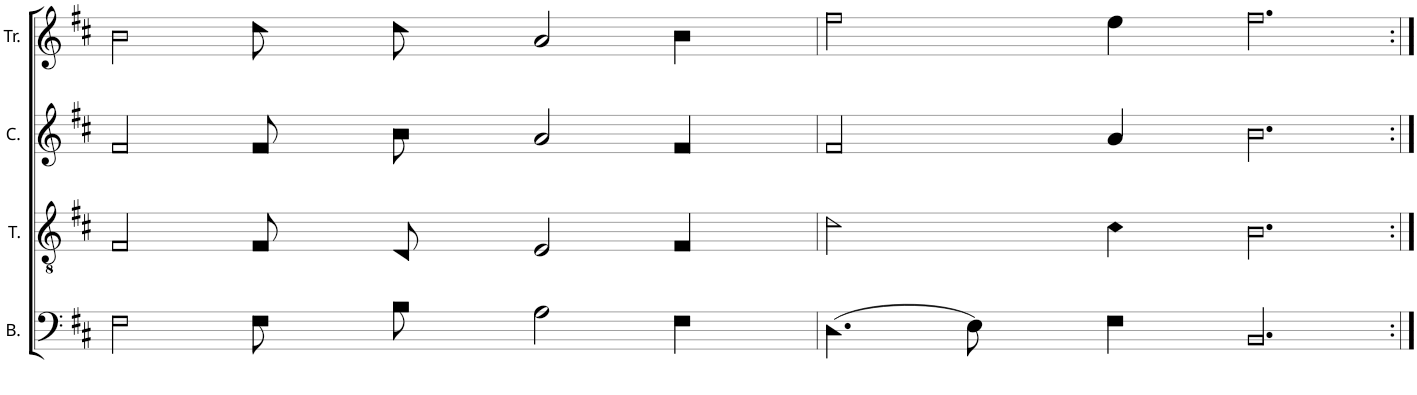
**kern	**kern	**kern	**kern
*part4	*part3	*part2	*part1
*staff4	*staff3	*staff2	*staff1
*I"B.	*I"T.	*I"C.	*I"Tr.
*I'B.	*I'T.	*I'C.	*I'Tr.
!!LO:PB:g=z
*clefF4	*clefGv2	*clefG2	*clefG2
*k[f#c#]	*k[f#c#]	*k[f#c#]	*k[f#c#]
*M6/4	*M6/4	*M6/4	*M6/4
=8	=8	=8	=8
2F#!\	2F#!/	2f#!/	2b!\
8F#!\L	8F#!/L	8f#!/L	8dd!\L
8B!\J	8D!/J	8b!/J	8dd!\J
2A!\	2E!/	2a!/	2a!/
4F#!\	4F#!/	4f#!/	4b!\
=9	=9	=9	=9
(4.D!\	2d!\	2f#!/	2ff#!\
8E!\)	.	.	.
4F#!\	4c#!\	4a!/	4ee!\
2.BB!/	2.B!\	2.b!\	2.ff#!\
=:|!	=:|!	=:|!	=:|!
*-	*-	*-	*-
